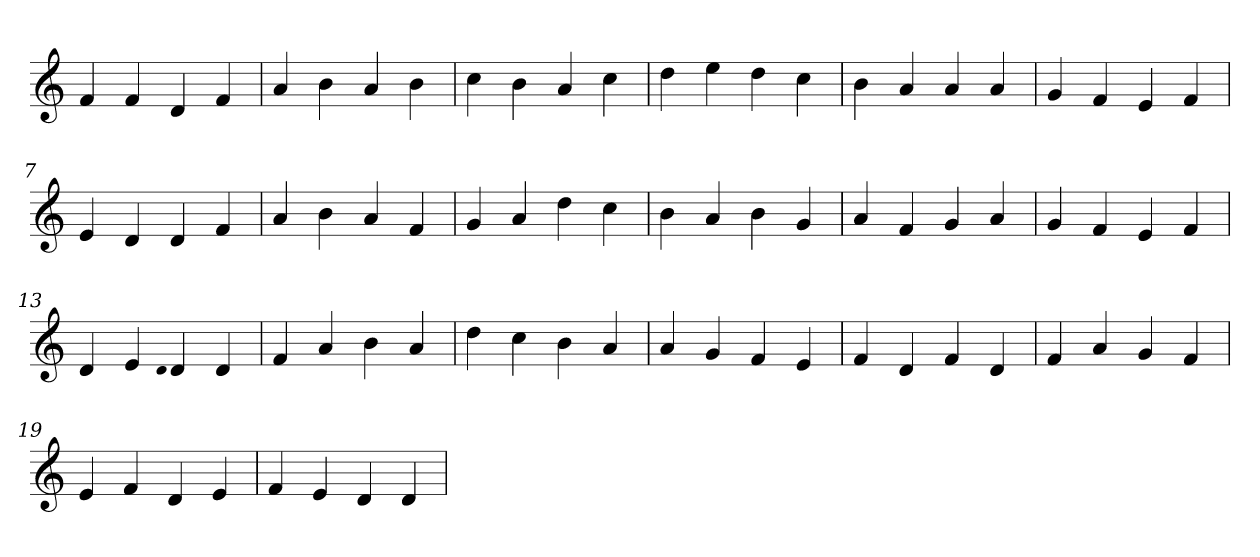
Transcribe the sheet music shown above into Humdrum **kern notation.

**kern
*part1
*staff1
*clefG2
=1
4f
4f
4d
4f
=2
4a
4b
4a
4b
=3
4cc
4b
4a
4cc
=4
4dd
4ee
4dd
4cc
=5
4b
4a
4a
4a
=6
4g
4f
4e
4f
=7
4e
4d
4d
4f
=8
4a
4b
4a
4f
=9
4g
4a
4dd
4cc
=10
4b
4a
4b
4g
=11
4a
4f
4g
4a
=12
4g
4f
4e
4f
=13
4d
4e
qqd
4d
4d
=14
4f
4a
4b
4a
=15
4dd
4cc
4b
4a
=16
4a
4g
4f
4e
=17
4f
4d
4f
4d
=18
4f
4a
4g
4f
=19
4e
4f
4d
4e
=20
4f
4e
4d
4d
=
*-
